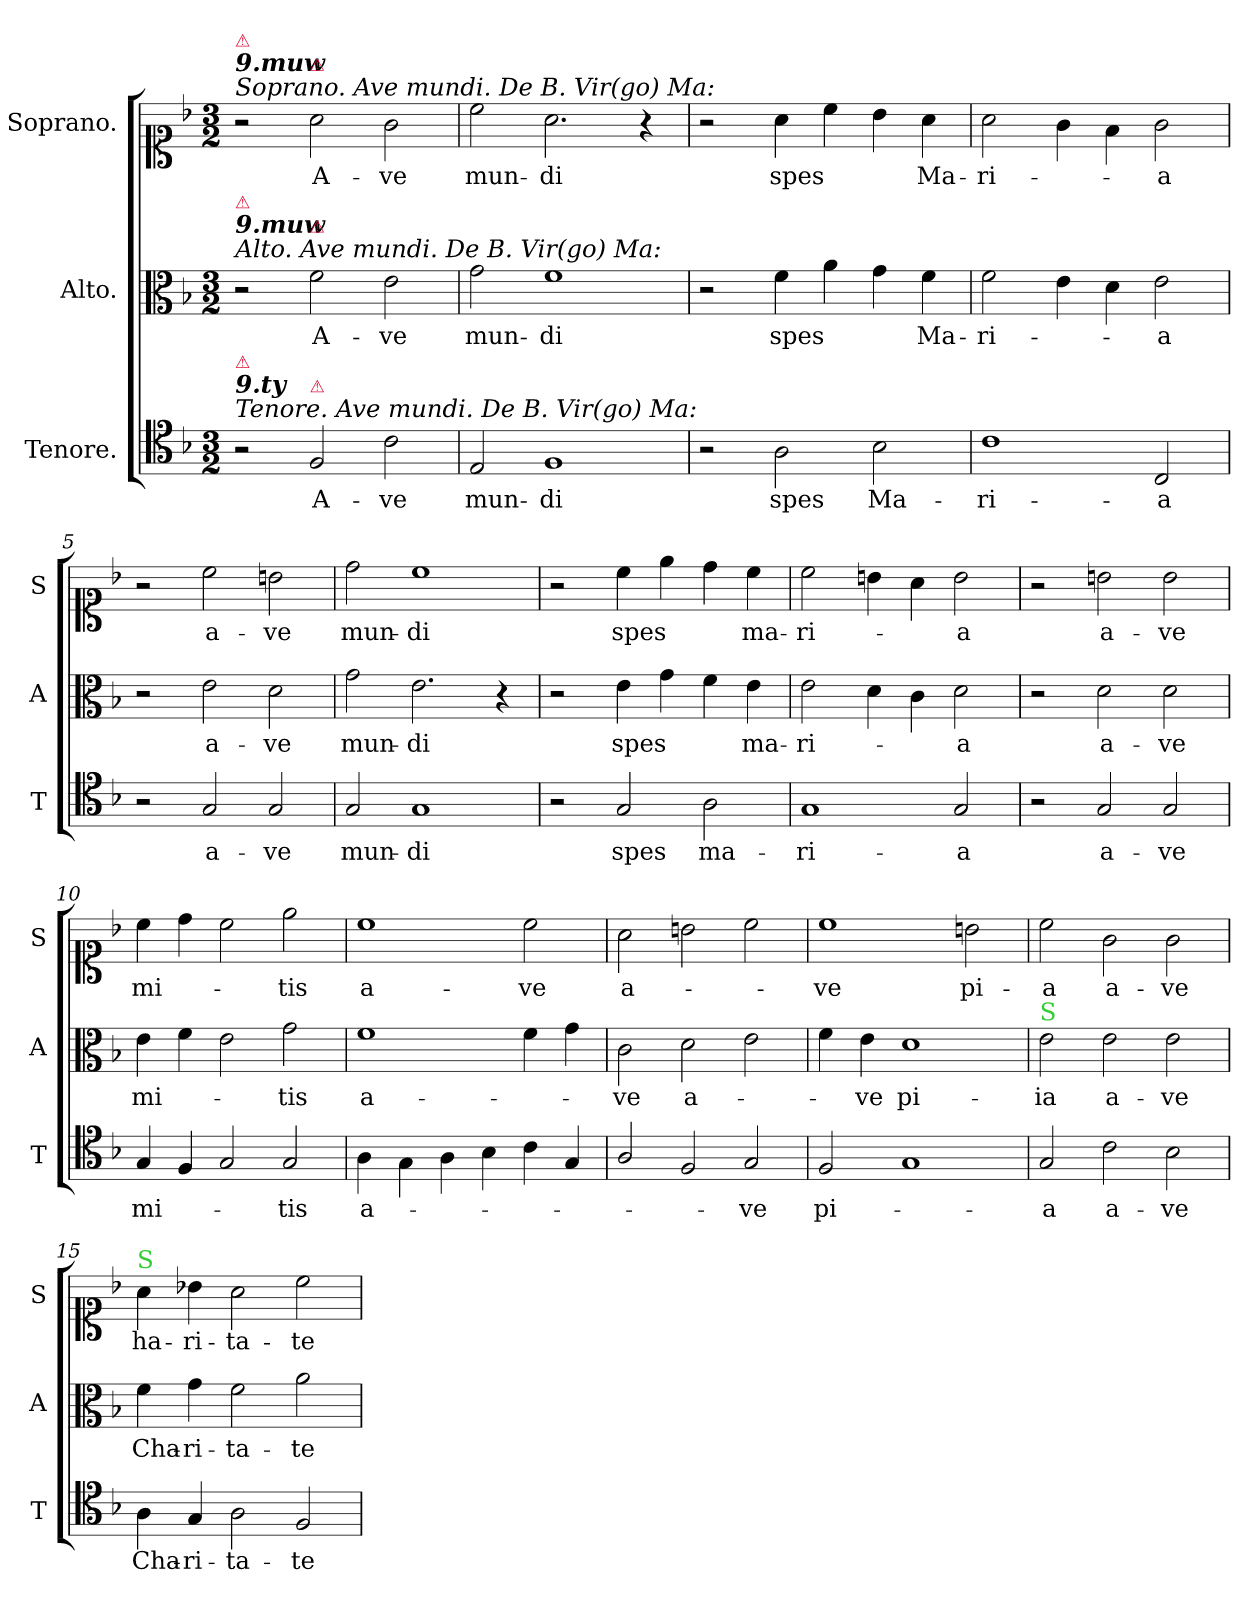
**kern	**text	**kern	**text	**kern	**text
*part3	*part3	*part2	*part2	*part1	*part1
*staff3	*staff3	*staff2	*staff2	*staff1	*staff1
*I"Tenore.	*	*I"Alto.	*	*I"Soprano.	*
*I'T	*	*I'A	*	*I'S	*
*clefC4	*	*clefC3	*	*clefC1	*
*k[b-]	*	*k[b-]	*	*k[b-]	*
*M3/2	*	*M3/2	*	*M3/2	*
=1	=1	=1	=1	=1	=1
!	!	!	!	!LO:TX:a:i:t=Soprano. Ave mundi. De B. Vir(go) Ma&colon;	!
!	!	!	!	!LO:TX:a:Bi:t=9.muw	!
!	!	!	!	!LO:TX:a:color=crimson:t=⚠	!
!	!	!LO:TX:a:i:t=Alto. Ave mundi. De B. Vir(go) Ma&colon;	!	!	!
!	!	!LO:TX:a:Bi:t=9.muw	!	!	!
!	!	!LO:TX:a:color=crimson:t=⚠	!	!	!
!LO:TX:a:i:t=Tenore. Ave mundi. De B. Vir(go) Ma&colon;	!	!	!	!	!
!LO:TX:a:Bi:t=9.ty	!	!	!	!	!
!LO:TX:a:color=crimson:t=⚠	!	!	!	!	!
2r	.	2r	.	2r	.
!	!	!	!	!LO:TX:a:color=crimson:t=⚠	!
!	!	!LO:TX:a:color=crimson:t=⚠	!	!	!
!LO:TX:a:color=crimson:t=⚠	!	!	!	!	!
2F/	A-	2f\	A-	2a\	A-
2c\	-ve	2e\	-ve	2g\	-ve
=2	=2	=2	=2	=2	=2
2E/	mun-	2g\	mun-	2cc\	mun-
1F	-di	1f	-di	2.a\	-di
.	.	.	.	4r	.
=3	=3	=3	=3	=3	=3
2r	.	2r	.	2r	.
2A\	spes	4f\	spes	4a\	spes
.	.	4a\	.	4cc\	.
2B-\	Ma-	4g\	.	4b-\	.
.	.	4f\	Ma-	4a\	Ma-
=4	=4	=4	=4	=4	=4
1c	-ri-	2f\	-ri-	2a\	-ri-
.	.	4e\	.	4g\	.
.	.	4d\	.	4f\	.
2C/	-a	2e\	-a	2g\	-a
=5	=5	=5	=5	=5	=5
2r	.	2r	.	2r	.
2G/	a-	2e\	a-	2cc\	a-
2G/	-ve	2d\	-ve	2bn\	-ve
=6	=6	=6	=6	=6	=6
2G/	mun-	2g\	mun-	2dd\	mun-
1G	-di	2.e\	-di	1cc	-di
.	.	4r	.	.	.
=7	=7	=7	=7	=7	=7
2r	.	2r	.	2r	.
2G/	spes	4e\	spes	4cc\	spes
.	.	4g\	.	4ee\	.
2A\	ma-	4f\	.	4dd\	.
.	.	4e\	ma-	4cc\	ma-
=8	=8	=8	=8	=8	=8
1G	-ri-	2e\	-ri-	2cc\	-ri-
.	.	4d\	.	4bn\	.
.	.	4c\	.	4a\	.
2G/	-a	2d\	-a	2b\	-a
=9	=9	=9	=9	=9	=9
2r	.	2r	.	2r	.
2G/	a-	2d\	a-	2bn\	a-
2G/	-ve	2d\	-ve	2b\	-ve
=10	=10	=10	=10	=10	=10
4G/	mi-	4e\	mi-	4cc\	mi-
4F/	.	4f\	.	4dd\	.
2G/	.	2e\	.	2cc\	.
2G/	-tis	2g\	tis	2ee\	-tis
=11	=11	=11	=11	=11	=11
4A\	a-	1f	a-	1cc	a-
4G\	.	.	.	.	.
4A\	.	.	.	.	.
4B-\	.	.	.	.	.
4c\	.	4f\	.	2cc\	-ve
4G/	.	4g\	.	.	.
=12	=12	=12	=12	=12	=12
2A/	.	2c\	-ve	2a\	a-
2F/	.	2d\	a-	2bn\	.
2G/	-ve	2e\	.	2cc\	.
=13	=13	=13	=13	=13	=13
2F/	pi-	4f\	.	1cc	-ve
.	.	4e\	-ve	.	.
1G	.	1d	pi-	.	.
.	.	.	.	2bn\	pi-
=14	=14	=14	=14	=14	=14
!	!	!LO:TX:a:color=limegreen:t=S	!	!	!
2G/	-a	2e\	-ia	2cc\	-a
2c\	a-	2e\	a-	2g\	a-
2B-\	-ve	2e\	-ve	2g\	-ve
=15	=15	=15	=15	=15	=15
!	!	!	!	!LO:TX:a:color=limegreen:t=S	!
4A\	Cha-	4f\	Cha-	4a\	ha-
4G/	-ri-	4g\	-ri-	4b-X\	-ri-
2A\	-ta-	2f\	-ta-	2a\	-ta-
2F/	-te	2a\	-te	2cc\	-te
=	=	=	=	=	=
*-	*-	*-	*-	*-	*-
